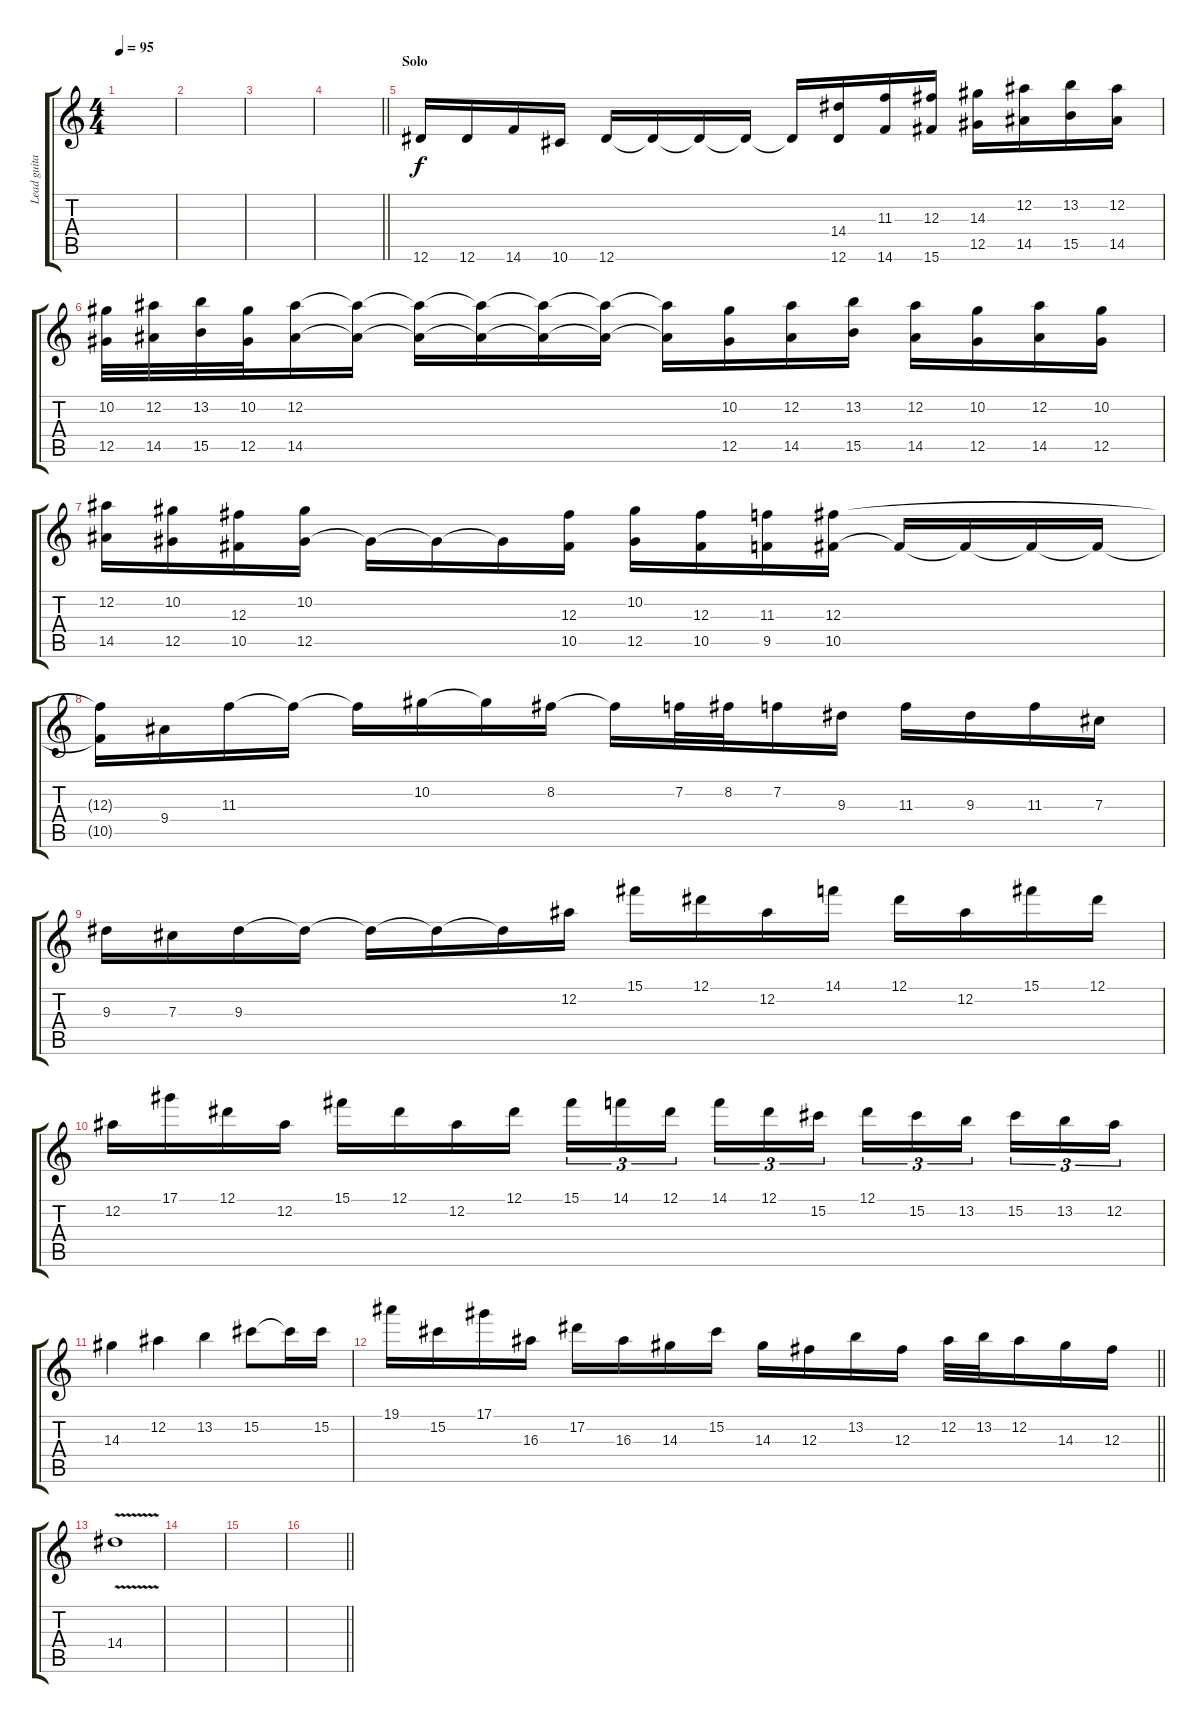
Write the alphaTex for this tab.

\track ("Lead guitar" "Lead guita") {instrument overdrivenguitar}
\staff {score tabs}
\tuning (Eb4 Bb3 Gb3 Db3 Ab2 Eb2) {hide}
\ts (4 4)
\tempo 95
\clef g2
\ks c
|
|
|
\barLineRight lightlight
|
\section ("" "Solo")
12.6.16 12.6.16 14.6.16 10.6.16 12.6.16 12.6{t}.16 12.6{t}.16 12.6{t}.16 12.6{t}.16 (14.4 12.6).16 (11.3 14.6).16 (12.3 15.6).16 (14.3 12.5).16 (12.2 14.5).16 (13.2 15.5).16 (12.2 14.5).16 |
(10.2 12.5).32 (12.2 14.5).32 (13.2 15.5).32 (10.2 12.5).32 (12.2 14.5).16 (12.2{t} 14.5{t}).16 (12.2{t} 14.5{t}).16 (12.2{t} 14.5{t}).16 (12.2{t} 14.5{t}).16 (12.2{t} 14.5{t}).16 (12.2{t} 14.5{t}).16 (10.2 12.5).16 (12.2 14.5).16 (13.2 15.5).16 (12.2 14.5).16 (10.2 12.5).16 (12.2 14.5).16 (10.2 12.5).16 |
(12.2 14.5).16 (10.2 12.5).16 (12.3 10.5).16 (10.2 12.5).16 12.5{t}.16 12.5{t}.16 12.5{t}.16 (12.3 10.5).16 (10.2 12.5).16 (12.3 10.5).16 (11.3 9.5).16 (12.3 10.5).16 10.5{t}.16 10.5{t}.16 10.5{t}.16 10.5{t}.16 |
(12.3{t} 10.5{t}).16 9.4.16 11.3.16 11.3{t}.16 11.3{t}.16 10.2.16 10.2{t}.16 8.2.16 8.2{t}.16 7.2.32 8.2.32 7.2.16 9.3.16 11.3.16 9.3.16 11.3.16 7.3.16 |
9.3.16 7.3.16 9.3.16 9.3{t}.16 9.3{t}.16 9.3{t}.16 9.3{t}.16 12.2.16 15.1.16 12.1.16 12.2.16 14.1.16 12.1.16 12.2.16 15.1.16 12.1.16 |
12.2.16 17.1.16 12.1.16 12.2.16 15.1.16 12.1.16 12.2.16 12.1.16 15.1.16{tu (3 2)} 14.1.16{tu (3 2)} 12.1.16{tu (3 2) beam splitsecondary} 14.1.16{tu (3 2)} 12.1.16{tu (3 2)} 15.2.16{tu (3 2)} 12.1.16{tu (3 2)} 15.2.16{tu (3 2)} 13.2.16{tu (3 2) beam splitsecondary} 15.2.16{tu (3 2)} 13.2.16{tu (3 2)} 12.2.16{tu (3 2)} |
14.3.4 12.2.4 13.2.4 15.2.8 15.2{t}.16 15.2.16 |
\barLineRight lightlight
19.1.16 15.2.16 17.1.16 16.3.16 17.2.16 16.3.16 14.3.16 15.2.16 14.3.16 12.3.16 13.2.16 12.3.16 12.2.32 13.2.32 12.2.16 14.3.16 12.3.16 |
14.4{v}.1 |
|
|
\barLineRight lightlight
